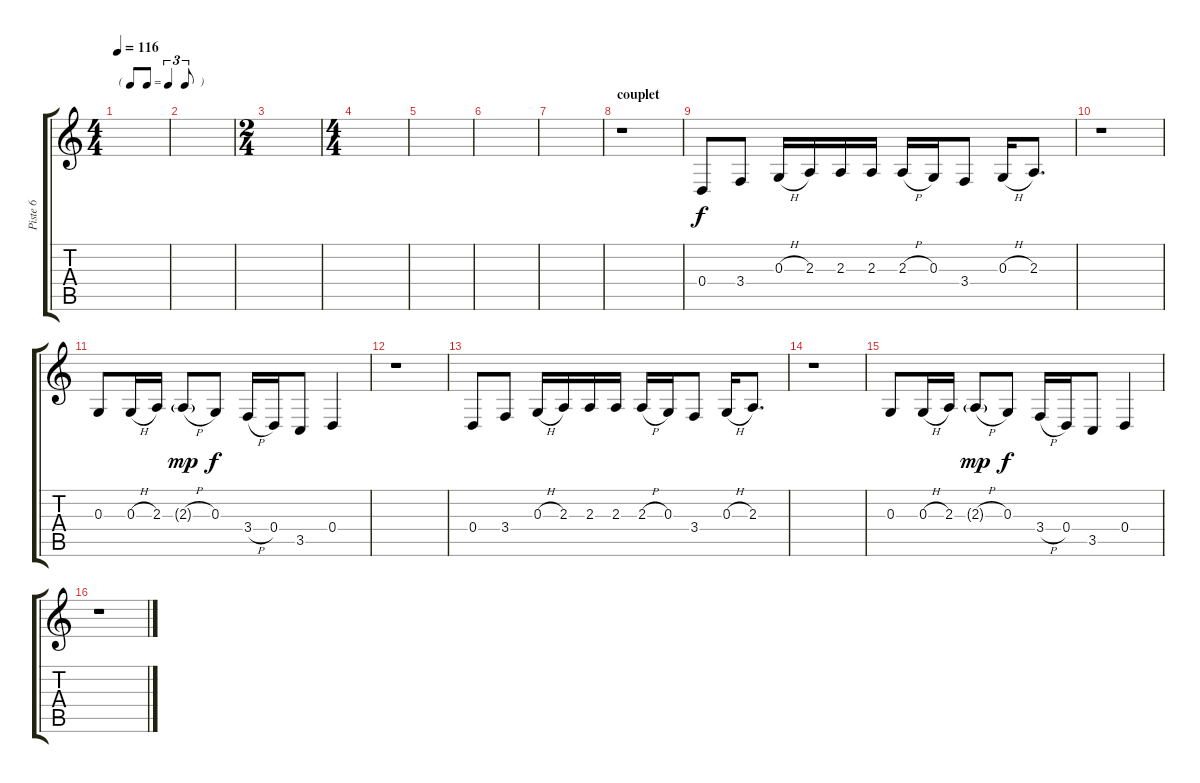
\track ("Piste 6" "Piste 6") {instrument lead5charang}
\staff {score tabs}
\tuning (E4 B3 G3 D3 A2 E2) {hide}
\ts (4 4)
\tf triplet8th
\tempo 116
\clef g2
\ks c
|
|
\ts (2 4)
|
\ts (4 4)
|
|
|
|
\section ("" "couplet")
r.1 |
0.4.8 3.4.8 0.3{h}.16 2.3.16 2.3.16 2.3.16 2.3{h}.16 0.3.16 3.4.8 0.3{h}.16 2.3.8{d} |
r.1 |
0.3.8 0.3{h}.16 2.3.16 2.3{h g}.8{dy mp} 0.3.8{dy f} 3.4{h}.16 0.4.16 3.5.8 0.4.4 |
r.1 |
0.4.8 3.4.8 0.3{h}.16 2.3.16 2.3.16 2.3.16 2.3{h}.16 0.3.16 3.4.8 0.3{h}.16 2.3.8{d} |
r.1 |
0.3.8 0.3{h}.16 2.3.16 2.3{h g}.8{dy mp} 0.3.8{dy f} 3.4{h}.16 0.4.16 3.5.8 0.4.4 |
r.1
